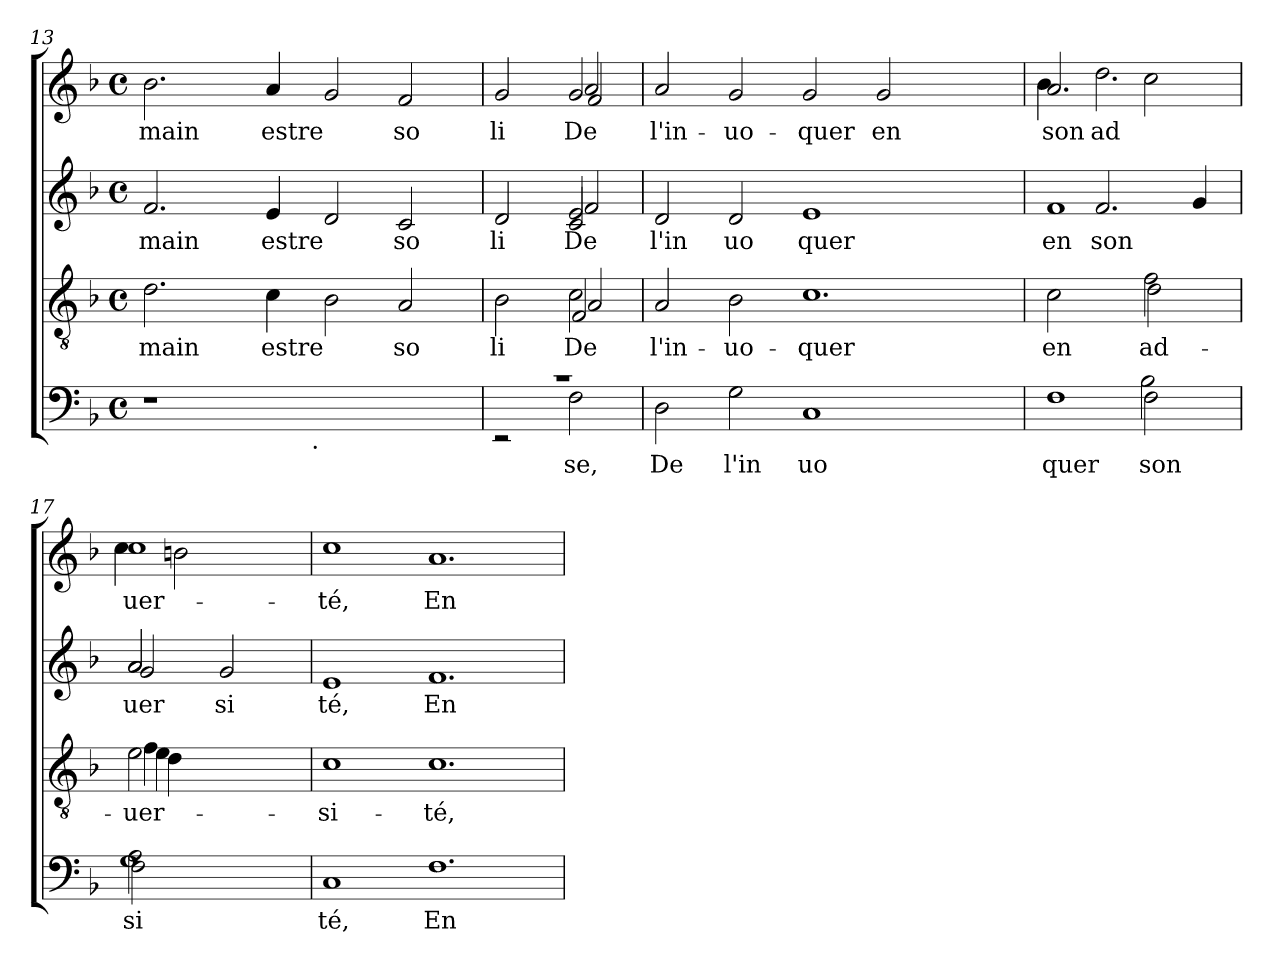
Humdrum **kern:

**kern	**text	**kern	**text	**kern	**text	**kern	**text
*part4	*part4	*part3	*part3	*part2	*part2	*part1	*part1
*staff4	*staff4	*staff3	*staff3	*staff2	*staff2	*staff1	*staff1
*clefF4	*	*clefGv2	*	*clefG2	*	*clefG2	*
*k[b-]	*	*k[b-]	*	*k[b-]	*	*k[b-]	*
*F:	*	*F:	*	*F:	*	*F:	*
*M4/4	*	*M4/4	*	*M4/4	*	*M4/4	*
*met(c)	*	*met(c)	*	*met(c)	*	*met(c)	*
=13	=13	=13	=13	=13	=13	=13	=13
!	!	!	!LO:LY:b	!	!LO:LY:b	!	!LO:LY:b
*^	*	*	*	*	*	*	*
1r	2ryy	.	2.d\	main	2.f/	main	2.b-\	main
.	4...ryy	.	.	.	.	.	.	.
!	!	!	!	!LO:LY:b	!	!LO:LY:b	!	!LO:LY:b
.	.	.	4c\	estre	4e/	estre	4a/	estre
!	!LO:TX:b:t=.	!	!	!	!	!	!	!
.	1ryy	.	.	.	.	.	.	.
1ryy	.	.	2B-\	.	2d/	.	2g/	.
!	!	!	!	!LO:LY:b	!	!LO:LY:b	!	!LO:LY:b
.	.	.	2A/	so	2c/	so	2f/	so
.	32ryy	.	.	.	.	.	.	.
=14	=14	=14	=14	=14	=14	=14	=14	=14
!	!	!	!	!LO:LY:b	!	!LO:LY:b	!	!LO:LY:b
*	*	*	*^	*	*^	*	*^	*
*	*	*	*	*^	*	*	*^	*	*	*^	*
1rc	2rEE	.	2B-\	2ryy	2ryy	li	2d/	2ryy	2ryy	li	2g/	2ryy	2ryy	li
!	!	!LO:LY:b	!	!	!	!LO:LY:b	!	!	!	!	!	!	!	!
!	!	!	!	!	!	!LO:LY:b	!	!	!	!	!	!	!	!
!	!	!	!	!	!	!LO:LY:b	!	!	!	!LO:LY:b	!	!	!	!
!	!	!	!	!	!	!	!	!	!	!LO:LY:b	!	!	!	!
!	!	!	!	!	!	!	!	!	!	!LO:LY:b	!	!	!	!LO:LY:b
!	!	!	!	!	!	!	!	!	!	!	!	!	!	!LO:LY:b
!	!	!	!	!	!	!	!	!	!	!	!	!	!	!LO:LY:b
.	2F\	-se,	2c\	2F/	2A/	De	2e/	2f/	2c/	De	2g/	2a/	2f/	De
!!LO:LB:g=z
=15	=15	=15	=15	=15	=15	=15	=15	=15	=15	=15	=15	=15	=15	=15
!	!	!LO:LY:b	!	!	!	!LO:LY:b	!	!	!	!LO:LY:b	!	!	!	!LO:LY:b
*v	*v	*	*	*	*	*	*v	*v	*v	*	*v	*v	*v	*
*	*	*v	*v	*v	*	*	*	*	*
2D\	De	2A/	l'in-	2d/	l'in	2a/	l'in-
!	!LO:LY:b	!	!LO:LY:b	!	!LO:LY:b	!	!LO:LY:b
2G\	l'in	2B-\	-uo-	2d/	uo	2g/	-uo-
!	!LO:LY:b	!	!LO:LY:b	!	!LO:LY:b	!	!LO:LY:b
1C	uo	1.c	-quer	1e	quer	2g/	-quer
!	!	!	!	!	!	!	!LO:LY:b
.	.	.	.	.	.	2g/	en
2ryy	.	.	.	2ryy	.	2ryy	.
=16	=16	=16	=16	=16	=16	=16	=16
!	!LO:LY:b	!	!LO:LY:b	!	!LO:LY:b	!	!LO:LY:b
*^	*	*^	*	*^	*	*^	*
*	*^	*	*	*	*	*	*^	*	*	*^	*
1F	2ryy	2ryy	quer	2c\	2ryy	en	1f	4ryy	2.ryy	en	2.a/	4b-\	4ryy	son
!	!	!	!	!	!	!	!	!	!	!LO:LY:b	!	!	!	!LO:LY:b
.	.	.	.	.	.	.	.	2.f/	.	son	.	4ryy	2.dd\	ad-
!	!	!	!LO:LY:b	!	!	!	!	!	!	!	!	!	!	!
!	!	!	!LO:LY:b	!	!	!LO:LY:b	!	!	!	!	!	!	!	!
!	!	!	!	!	!	!LO:LY:b	!	!	!	!	!	!	!	!
.	2F\	2B-\	son	2f\	2d\	ad-	.	.	.	.	.	2cc\	.	.
.	.	.	.	.	.	.	.	.	4g/	.	4ryy	.	.	.
*	*	*	*	*v	*v	*	*	*	*	*	*v	*v	*v	*
=17	=17	=17	=17	=17	=17	=17	=17	=17	=17	=17	=17
!	!	!	!LO:LY:b	!	!	!	!	!	!	!	!
!	!	!	!LO:LY:b	!	!	!	!	!	!	!	!
!	!	!	!LO:LY:b	!	!LO:LY:b	!	!	!	!LO:LY:b	!	!
*	*	*	*	*^	*	*	*	*	*	*	*
*	*	*	*	*	*^	*	*	*	*	*	*	*
*	*	*	*	*	*	*^	*	*	*	*	*	*	*
!	!	!	!	!	!	!	!	!	!	!	!	!LO:LY:b	!	!LO:LY:b
*	*	*	*	*	*	*	*	*	*	*	*	*	*^	*
!	!	!	!	!	!	!	!	!	!	!	!	!	!	!	!LO:LY:b
2A\	2F\	1G	si	2e\	4f\	4e\	4d\	-uer-	2a/	2a/	2g/	uer	1cc	4cc\	-uer-
.	.	.	.	.	2ryy	2ryy	2ryy	.	.	.	.	.	.	2b\	.
!	!	!	!	!	!	!	!	!	!	!	!	!LO:LY:b	!	!	!
2ryy	2ryy	.	.	2ryy	.	.	.	.	2ryy	2ryy	2g/	si	.	.	.
.	.	.	.	.	4ryy	4ryy	4ryy	.	.	.	.	.	.	4ryy	.
*v	*v	*v	*	*	*	*	*	*	*v	*v	*v	*	*	*	*
=18	=18	=18	=18	=18	=18	=18	=18	=18	=18	=18	=18
!	!LO:LY:b	!	!	!	!	!LO:LY:b	!	!LO:LY:b	!	!	!LO:LY:b
*	*	*v	*v	*v	*v	*	*	*	*v	*v	*
1C	té,	1c	-si-	1e	té,	1cc	-té,
!	!LO:LY:b	!	!LO:LY:b	!	!LO:LY:b	!	!LO:LY:b
1.F	En	1.c	-té,	1.f	En	1.a	En
=	=	=	=	=	=	=	=
*-	*-	*-	*-	*-	*-	*-	*-
